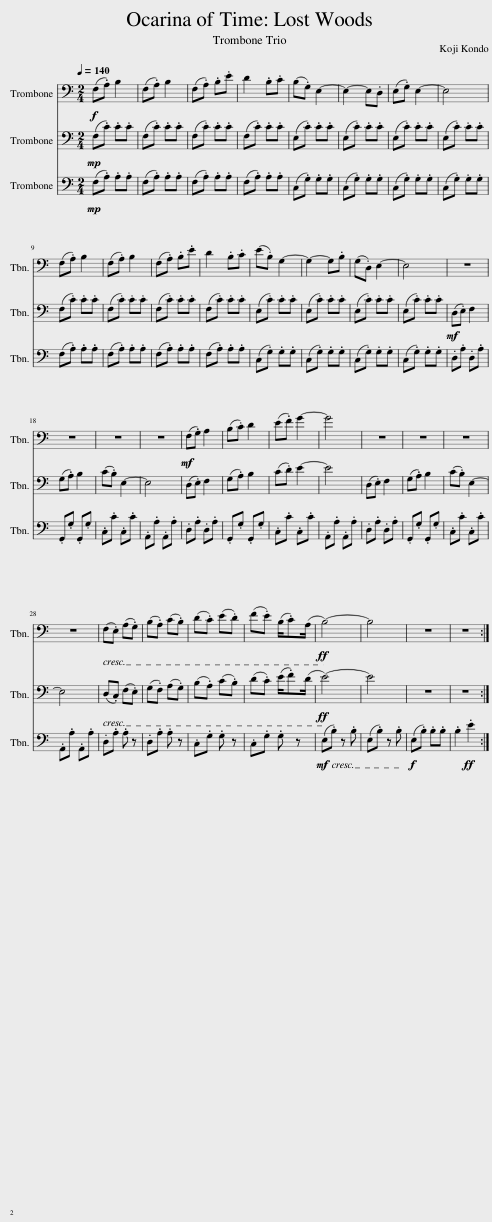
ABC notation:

X:1
%%score 1 2 3
L:1/8
Q:1/4=140
M:2/4
I:linebreak $
K:C
V:1 bass
V:2 bass
V:3 bass
V:1
!f! (F,.A,) B,2 | (F,.A,) B,2 | (F,.A,) .B,.E | D2 .B,.C | (B,.G,) E,2- | %5
 E,2- E,.D, | (E,.G,) E,2- | E,4 |$ (F,.A,) B,2 | (F,.A,) B,2 | %10
 (F,.A,) .B,.E | D2 .B,.C | (E.B,) G,2- | G,2- G,.B, | (G,.D,) E,2- | %15
 E,4 | z4 |$ z4 | z4 | z4 | %20
!mf! (F,.G,) A,2 | (B,.C) D2 | (E.F) G2- | G4 | z4 | %25
 z4 | z4 |$ z4 | (F,.E,) (A,.G,) | (B,.A,) (C.B,) | %30
!f! (D.C) (E.D) | (F.E) (B,/.C)(A,/ |!ff! B,4-) | B,4 | z4 | %35
 z4 :| %36
V:2
!mp! (F,.C) .C.C | (F,.C) .C.C | (F,.C) .C.C | (F,.C) .C.C | (E,.C) .C.C | %5
 (E,.C) .C.C | (E,.C) .C.C | (E,.C) .C.C |$ (F,.C) .C.C | (F,.C) .C.C | %10
 (F,.C) .C.C | (F,.C) .C.C | (E,.C) .C.C | (E,.C) .C.C | (E,.C) .C.C | %15
 (E,.C) .C.C |!mf! (D,.E,) F,2 |$ (G,.A,) B,2 | (C.B,) E,2- | E,4 | %20
 (D,.E,) F,2 | (G,.A,) B,2 | (C.D) E2- | E4 | (D,.E,) F,2 | %25
 (G,.A,) B,2 | (C.B,) E,2- |$ E,4 | (D,.C,) (F,.E,) | (G,.F,) (A,.G,) | %30
!f! (B,.A,) (C.B,) | (D.C) (E/.F)(D/ |!ff! E4-) | E4 | z4 | %35
 z4 :| %36
V:3
!mp! (F,.A,) .A,.A, | (F,.A,) .A,.A, | (F,.A,) .A,.A, | (F,.A,) .A,.A, | (C,.G,) .G,.G, | %5
 (C,.G,) .G,.G, | (C,.G,) .G,.G, | (C,.G,) .G,.G, |$ (F,.A,) .A,.A, | (F,.A,) .A,.A, | %10
 (F,.A,) .A,.A, | (F,.A,) .A,.A, | (C,.G,) .G,.G, | (C,.G,) .G,.G, | (C,.G,) .G,.G, | %15
 (C,.G,) .G,.G, | .D,.A, .D,.A, |$ .G,,.G, .G,,.G, | .C,.C .C,.C | .A,,.A, .A,,.A, | %20
 .D,.A, .D,.A, | .G,,.G, .G,,.G, | .C,.C .C,.C | .A,,.A, .A,,.A, | .D,.A, .D,.A, | %25
 .G,,.G, .G,,.G, | .C,.C .C,.C |$ .A,,.A, .A,,.A, | .D,.A, .A, z | .D,.A, .A, z | %30
 .C,.G, .G, z | .C,.G, .G, z |!mf! (E,.B,) z .B, | (E,.B,) z .B, |!f! (E,.B,) .B,.B, | %35
 .B,2!ff! .E2 :| %36
